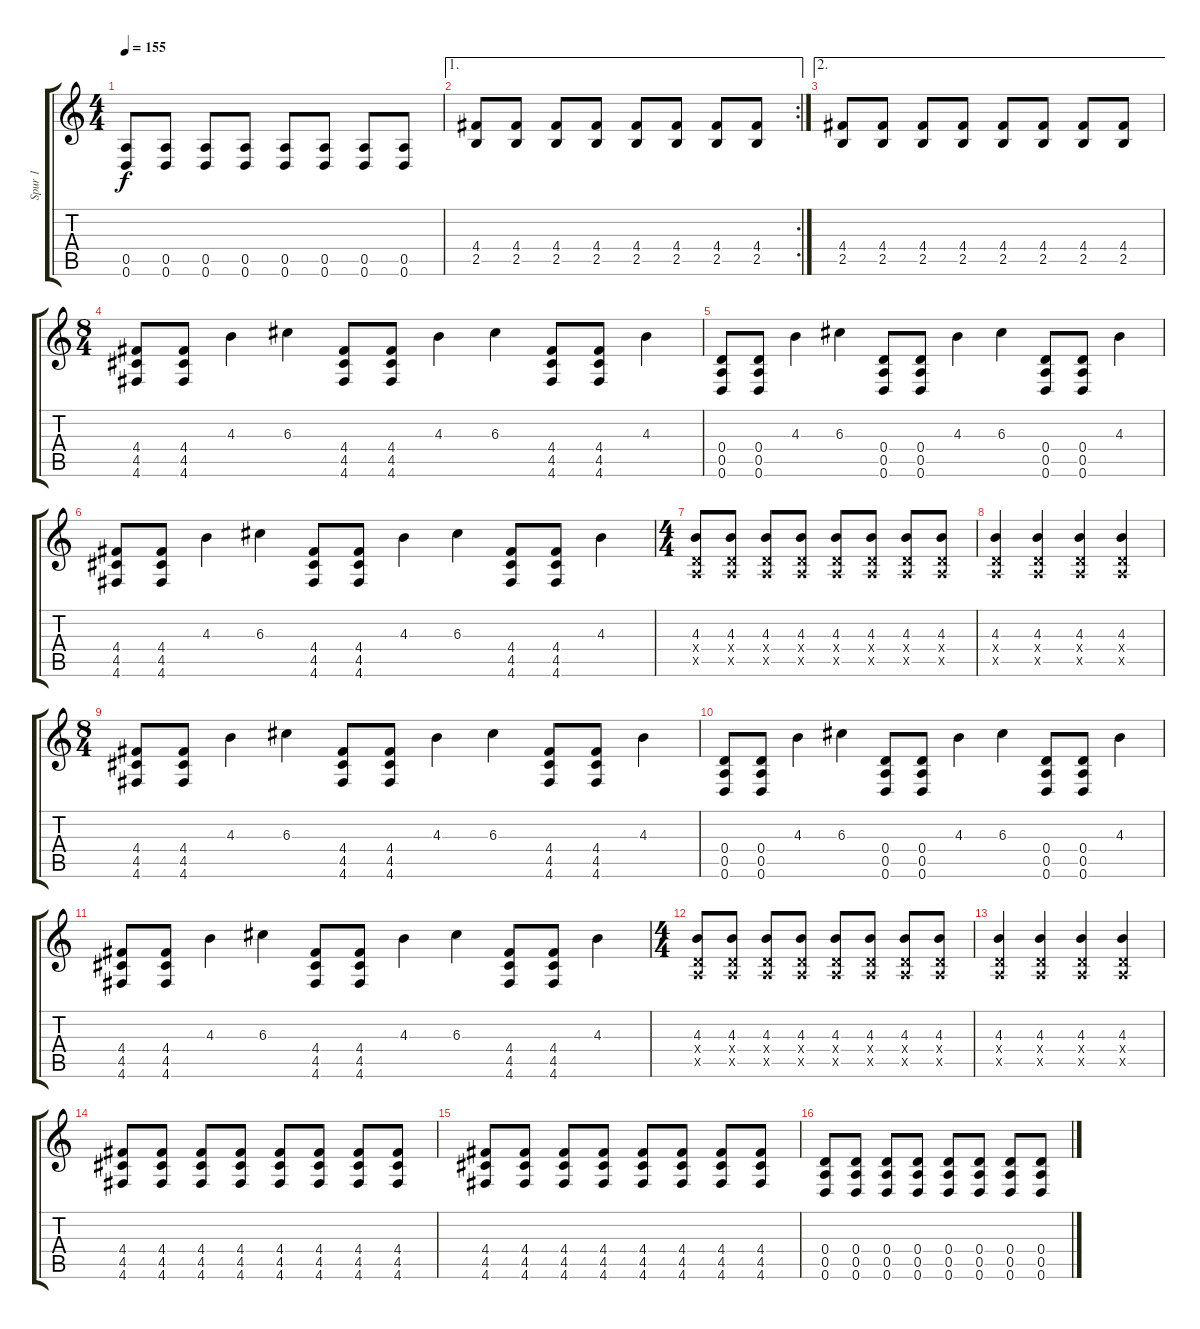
\track ("Spur 1" "Spur 1") {instrument distortionguitar}
\staff {score tabs}
\tuning (E4 B3 G3 D3 A2 D2) {hide}
\ts (4 4)
\tempo 155
\clef g2
\ks c
(0.5 0.6).8{dy f} (0.5 0.6).8 (0.5 0.6).8 (0.5 0.6).8 (0.5 0.6).8 (0.5 0.6).8 (0.5 0.6).8 (0.5 0.6).8 |
\ae 1
\rc 2
(4.4 2.5).8 (4.4 2.5).8 (4.4 2.5).8 (4.4 2.5).8 (4.4 2.5).8 (4.4 2.5).8 (4.4 2.5).8 (4.4 2.5).8 |
\ae 2
(4.4 2.5).8 (4.4 2.5).8 (4.4 2.5).8 (4.4 2.5).8 (4.4 2.5).8 (4.4 2.5).8 (4.4 2.5).8 (4.4 2.5).8 |
\ts (8 4)
(4.4 4.5 4.6).8 (4.4 4.5 4.6).8 4.3.4 6.3.4 (4.4 4.5 4.6).8 (4.4 4.5 4.6).8 4.3.4 6.3.4 (4.4 4.5 4.6).8 (4.4 4.5 4.6).8 4.3.4 |
(0.4 0.5 0.6).8 (0.4 0.5 0.6).8 4.3.4 6.3.4 (0.4 0.5 0.6).8 (0.4 0.5 0.6).8 4.3.4 6.3.4 (0.4 0.5 0.6).8 (0.4 0.5 0.6).8 4.3.4 |
(4.4 4.5 4.6).8 (4.4 4.5 4.6).8 4.3.4 6.3.4 (4.4 4.5 4.6).8 (4.4 4.5 4.6).8 4.3.4 6.3.4 (4.4 4.5 4.6).8 (4.4 4.5 4.6).8 4.3.4 |
\ts (4 4)
(4.3 0.4{x} 0.5{x}).8 (4.3 0.4{x} 0.5{x}).8 (4.3 0.4{x} 0.5{x}).8 (4.3 0.4{x} 0.5{x}).8 (4.3 0.4{x} 0.5{x}).8 (4.3 0.4{x} 0.5{x}).8 (4.3 0.4{x} 0.5{x}).8 (4.3 0.4{x} 0.5{x}).8 |
(4.3 0.4{x} 0.5{x}).4 (4.3 0.4{x} 0.5{x}).4 (4.3 0.4{x} 0.5{x}).4 (4.3 0.4{x} 0.5{x}).4 |
\ts (8 4)
(4.4 4.5 4.6).8 (4.4 4.5 4.6).8 4.3.4 6.3.4 (4.4 4.5 4.6).8 (4.4 4.5 4.6).8 4.3.4 6.3.4 (4.4 4.5 4.6).8 (4.4 4.5 4.6).8 4.3.4 |
(0.4 0.5 0.6).8 (0.4 0.5 0.6).8 4.3.4 6.3.4 (0.4 0.5 0.6).8 (0.4 0.5 0.6).8 4.3.4 6.3.4 (0.4 0.5 0.6).8 (0.4 0.5 0.6).8 4.3.4 |
(4.4 4.5 4.6).8 (4.4 4.5 4.6).8 4.3.4 6.3.4 (4.4 4.5 4.6).8 (4.4 4.5 4.6).8 4.3.4 6.3.4 (4.4 4.5 4.6).8 (4.4 4.5 4.6).8 4.3.4 |
\ts (4 4)
(4.3 0.4{x} 0.5{x}).8 (4.3 0.4{x} 0.5{x}).8 (4.3 0.4{x} 0.5{x}).8 (4.3 0.4{x} 0.5{x}).8 (4.3 0.4{x} 0.5{x}).8 (4.3 0.4{x} 0.5{x}).8 (4.3 0.4{x} 0.5{x}).8 (4.3 0.4{x} 0.5{x}).8 |
(4.3 0.4{x} 0.5{x}).4 (4.3 0.4{x} 0.5{x}).4 (4.3 0.4{x} 0.5{x}).4 (4.3 0.4{x} 0.5{x}).4 |
(4.4 4.5 4.6).8{volume 10} (4.4 4.5 4.6).8 (4.4 4.5 4.6).8 (4.4 4.5 4.6).8 (4.4 4.5 4.6).8 (4.4 4.5 4.6).8 (4.4 4.5 4.6).8 (4.4 4.5 4.6).8 |
(4.4 4.5 4.6).8 (4.4 4.5 4.6).8 (4.4 4.5 4.6).8 (4.4 4.5 4.6).8 (4.4 4.5 4.6).8 (4.4 4.5 4.6).8 (4.4 4.5 4.6).8 (4.4 4.5 4.6).8 |
(0.4 0.5 0.6).8 (0.4 0.5 0.6).8 (0.4 0.5 0.6).8 (0.4 0.5 0.6).8 (0.4 0.5 0.6).8 (0.4 0.5 0.6).8 (0.4 0.5 0.6).8 (0.4 0.5 0.6).8
